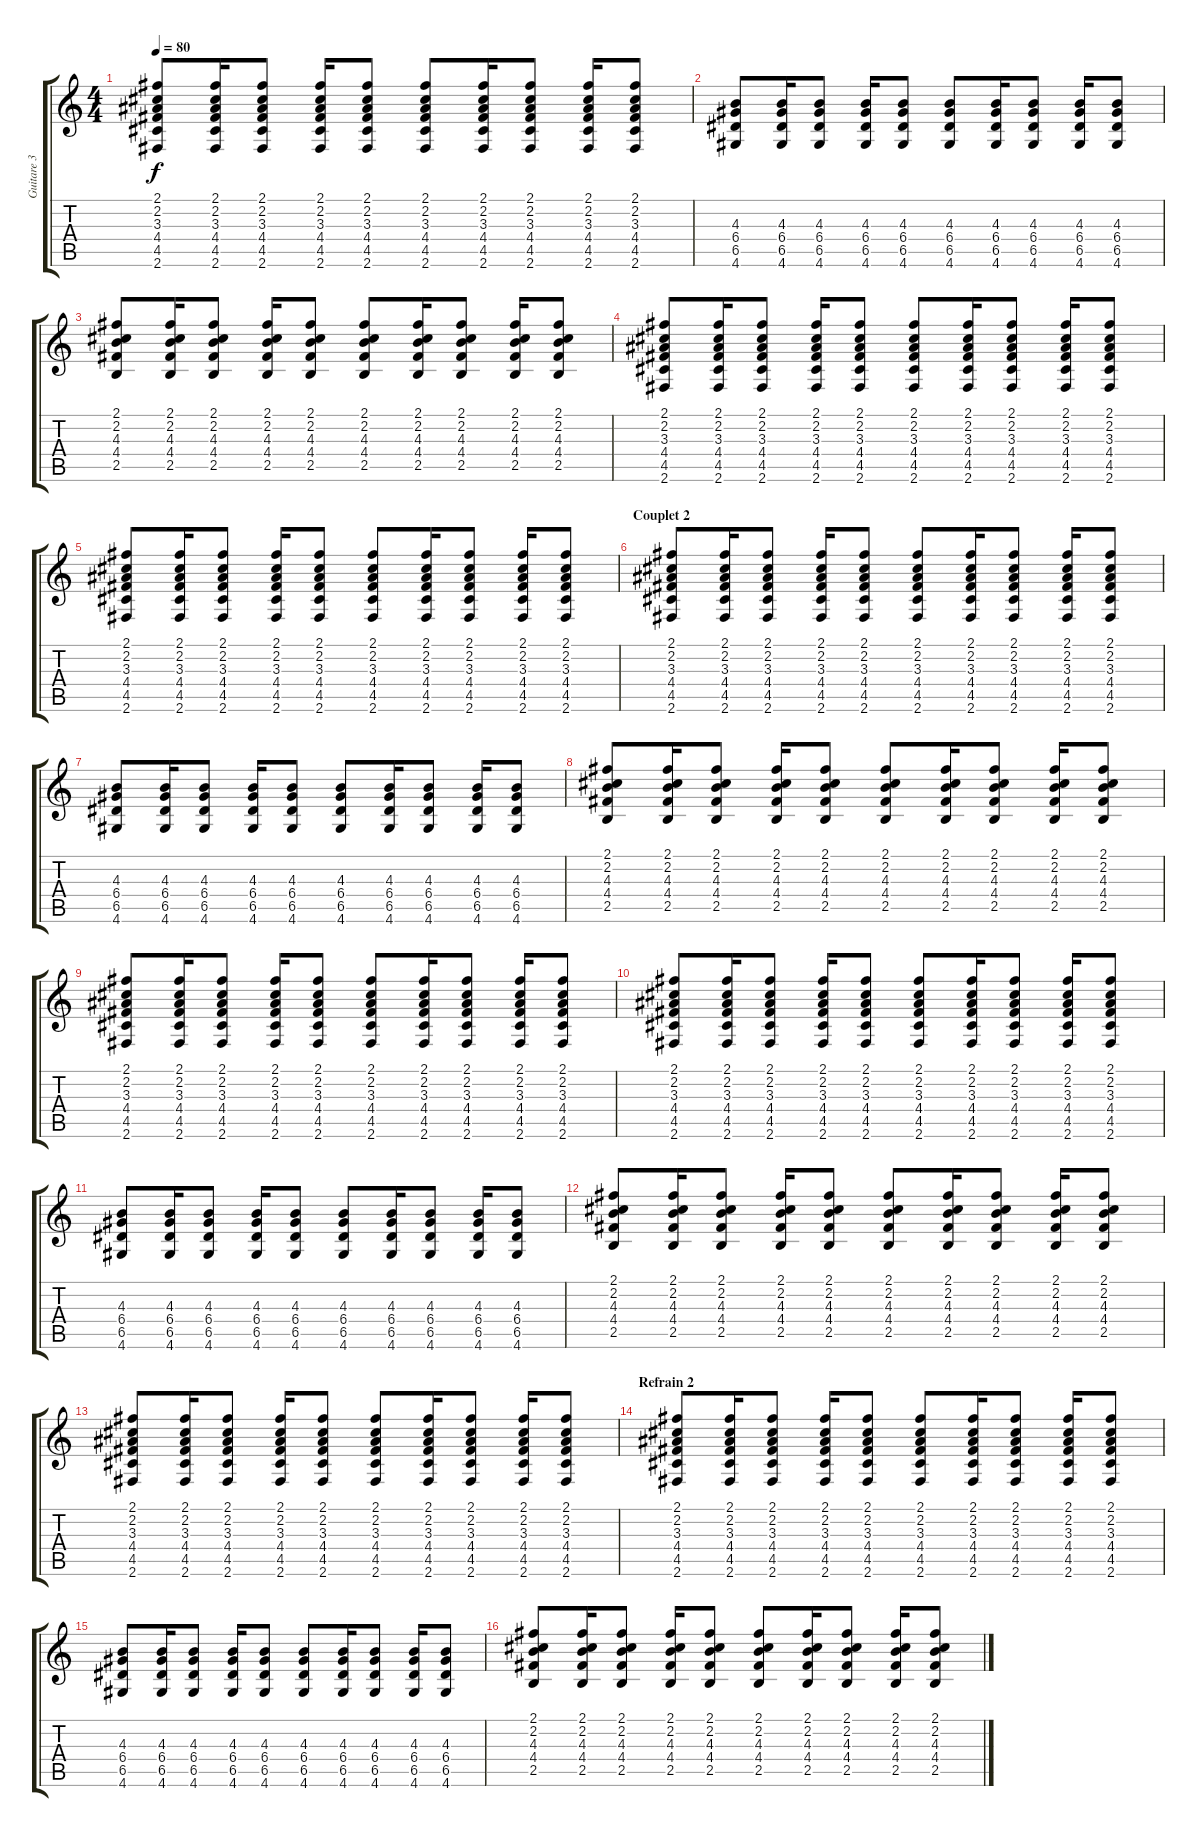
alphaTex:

\track ("Guitare 3" "Guitare 3") {instrument acousticguitarnylon}
\staff {score tabs}
\tuning (E4 B3 G3 D3 A2 E2) {hide}
\ts (4 4)
\tempo 80
\clef g2
\ks c
(2.1 2.2 3.3 4.4 4.5 2.6).8{dy f} (2.1 2.2 3.3 4.4 4.5 2.6).16 (2.1 2.2 3.3 4.4 4.5 2.6).8 (2.1 2.2 3.3 4.4 4.5 2.6).16 (2.1 2.2 3.3 4.4 4.5 2.6).8 (2.1 2.2 3.3 4.4 4.5 2.6).8 (2.1 2.2 3.3 4.4 4.5 2.6).16 (2.1 2.2 3.3 4.4 4.5 2.6).8 (2.1 2.2 3.3 4.4 4.5 2.6).16 (2.1 2.2 3.3 4.4 4.5 2.6).8 |
(4.3 6.4 6.5 4.6).8 (4.3 6.4 6.5 4.6).16 (4.3 6.4 6.5 4.6).8 (4.3 6.4 6.5 4.6).16 (4.3 6.4 6.5 4.6).8 (4.3 6.4 6.5 4.6).8 (4.3 6.4 6.5 4.6).16 (4.3 6.4 6.5 4.6).8 (4.3 6.4 6.5 4.6).16 (4.3 6.4 6.5 4.6).8 |
(2.1 2.2 4.3 4.4 2.5).8 (2.1 2.2 4.3 4.4 2.5).16 (2.1 2.2 4.3 4.4 2.5).8 (2.1 2.2 4.3 4.4 2.5).16 (2.1 2.2 4.3 4.4 2.5).8 (2.1 2.2 4.3 4.4 2.5).8 (2.1 2.2 4.3 4.4 2.5).16 (2.1 2.2 4.3 4.4 2.5).8 (2.1 2.2 4.3 4.4 2.5).16 (2.1 2.2 4.3 4.4 2.5).8 |
(2.1 2.2 3.3 4.4 4.5 2.6).8 (2.1 2.2 3.3 4.4 4.5 2.6).16 (2.1 2.2 3.3 4.4 4.5 2.6).8 (2.1 2.2 3.3 4.4 4.5 2.6).16 (2.1 2.2 3.3 4.4 4.5 2.6).8 (2.1 2.2 3.3 4.4 4.5 2.6).8 (2.1 2.2 3.3 4.4 4.5 2.6).16 (2.1 2.2 3.3 4.4 4.5 2.6).8 (2.1 2.2 3.3 4.4 4.5 2.6).16 (2.1 2.2 3.3 4.4 4.5 2.6).8 |
(2.1 2.2 3.3 4.4 4.5 2.6).8 (2.1 2.2 3.3 4.4 4.5 2.6).16 (2.1 2.2 3.3 4.4 4.5 2.6).8 (2.1 2.2 3.3 4.4 4.5 2.6).16 (2.1 2.2 3.3 4.4 4.5 2.6).8 (2.1 2.2 3.3 4.4 4.5 2.6).8 (2.1 2.2 3.3 4.4 4.5 2.6).16 (2.1 2.2 3.3 4.4 4.5 2.6).8 (2.1 2.2 3.3 4.4 4.5 2.6).16 (2.1 2.2 3.3 4.4 4.5 2.6).8 |
\section ("" "Couplet 2")
(2.1 2.2 3.3 4.4 4.5 2.6).8 (2.1 2.2 3.3 4.4 4.5 2.6).16 (2.1 2.2 3.3 4.4 4.5 2.6).8 (2.1 2.2 3.3 4.4 4.5 2.6).16 (2.1 2.2 3.3 4.4 4.5 2.6).8 (2.1 2.2 3.3 4.4 4.5 2.6).8 (2.1 2.2 3.3 4.4 4.5 2.6).16 (2.1 2.2 3.3 4.4 4.5 2.6).8 (2.1 2.2 3.3 4.4 4.5 2.6).16 (2.1 2.2 3.3 4.4 4.5 2.6).8 |
(4.3 6.4 6.5 4.6).8 (4.3 6.4 6.5 4.6).16 (4.3 6.4 6.5 4.6).8 (4.3 6.4 6.5 4.6).16 (4.3 6.4 6.5 4.6).8 (4.3 6.4 6.5 4.6).8 (4.3 6.4 6.5 4.6).16 (4.3 6.4 6.5 4.6).8 (4.3 6.4 6.5 4.6).16 (4.3 6.4 6.5 4.6).8 |
(2.1 2.2 4.3 4.4 2.5).8 (2.1 2.2 4.3 4.4 2.5).16 (2.1 2.2 4.3 4.4 2.5).8 (2.1 2.2 4.3 4.4 2.5).16 (2.1 2.2 4.3 4.4 2.5).8 (2.1 2.2 4.3 4.4 2.5).8 (2.1 2.2 4.3 4.4 2.5).16 (2.1 2.2 4.3 4.4 2.5).8 (2.1 2.2 4.3 4.4 2.5).16 (2.1 2.2 4.3 4.4 2.5).8 |
(2.1 2.2 3.3 4.4 4.5 2.6).8 (2.1 2.2 3.3 4.4 4.5 2.6).16 (2.1 2.2 3.3 4.4 4.5 2.6).8 (2.1 2.2 3.3 4.4 4.5 2.6).16 (2.1 2.2 3.3 4.4 4.5 2.6).8 (2.1 2.2 3.3 4.4 4.5 2.6).8 (2.1 2.2 3.3 4.4 4.5 2.6).16 (2.1 2.2 3.3 4.4 4.5 2.6).8 (2.1 2.2 3.3 4.4 4.5 2.6).16 (2.1 2.2 3.3 4.4 4.5 2.6).8 |
(2.1 2.2 3.3 4.4 4.5 2.6).8 (2.1 2.2 3.3 4.4 4.5 2.6).16 (2.1 2.2 3.3 4.4 4.5 2.6).8 (2.1 2.2 3.3 4.4 4.5 2.6).16 (2.1 2.2 3.3 4.4 4.5 2.6).8 (2.1 2.2 3.3 4.4 4.5 2.6).8 (2.1 2.2 3.3 4.4 4.5 2.6).16 (2.1 2.2 3.3 4.4 4.5 2.6).8 (2.1 2.2 3.3 4.4 4.5 2.6).16 (2.1 2.2 3.3 4.4 4.5 2.6).8 |
(4.3 6.4 6.5 4.6).8 (4.3 6.4 6.5 4.6).16 (4.3 6.4 6.5 4.6).8 (4.3 6.4 6.5 4.6).16 (4.3 6.4 6.5 4.6).8 (4.3 6.4 6.5 4.6).8 (4.3 6.4 6.5 4.6).16 (4.3 6.4 6.5 4.6).8 (4.3 6.4 6.5 4.6).16 (4.3 6.4 6.5 4.6).8 |
(2.1 2.2 4.3 4.4 2.5).8 (2.1 2.2 4.3 4.4 2.5).16 (2.1 2.2 4.3 4.4 2.5).8 (2.1 2.2 4.3 4.4 2.5).16 (2.1 2.2 4.3 4.4 2.5).8 (2.1 2.2 4.3 4.4 2.5).8 (2.1 2.2 4.3 4.4 2.5).16 (2.1 2.2 4.3 4.4 2.5).8 (2.1 2.2 4.3 4.4 2.5).16 (2.1 2.2 4.3 4.4 2.5).8 |
(2.1 2.2 3.3 4.4 4.5 2.6).8 (2.1 2.2 3.3 4.4 4.5 2.6).16 (2.1 2.2 3.3 4.4 4.5 2.6).8 (2.1 2.2 3.3 4.4 4.5 2.6).16 (2.1 2.2 3.3 4.4 4.5 2.6).8 (2.1 2.2 3.3 4.4 4.5 2.6).8 (2.1 2.2 3.3 4.4 4.5 2.6).16 (2.1 2.2 3.3 4.4 4.5 2.6).8 (2.1 2.2 3.3 4.4 4.5 2.6).16 (2.1 2.2 3.3 4.4 4.5 2.6).8 |
\section ("" "Refrain 2")
(2.1 2.2 3.3 4.4 4.5 2.6).8 (2.1 2.2 3.3 4.4 4.5 2.6).16 (2.1 2.2 3.3 4.4 4.5 2.6).8 (2.1 2.2 3.3 4.4 4.5 2.6).16 (2.1 2.2 3.3 4.4 4.5 2.6).8 (2.1 2.2 3.3 4.4 4.5 2.6).8 (2.1 2.2 3.3 4.4 4.5 2.6).16 (2.1 2.2 3.3 4.4 4.5 2.6).8 (2.1 2.2 3.3 4.4 4.5 2.6).16 (2.1 2.2 3.3 4.4 4.5 2.6).8 |
(4.3 6.4 6.5 4.6).8 (4.3 6.4 6.5 4.6).16 (4.3 6.4 6.5 4.6).8 (4.3 6.4 6.5 4.6).16 (4.3 6.4 6.5 4.6).8 (4.3 6.4 6.5 4.6).8 (4.3 6.4 6.5 4.6).16 (4.3 6.4 6.5 4.6).8 (4.3 6.4 6.5 4.6).16 (4.3 6.4 6.5 4.6).8 |
(2.1 2.2 4.3 4.4 2.5).8 (2.1 2.2 4.3 4.4 2.5).16 (2.1 2.2 4.3 4.4 2.5).8 (2.1 2.2 4.3 4.4 2.5).16 (2.1 2.2 4.3 4.4 2.5).8 (2.1 2.2 4.3 4.4 2.5).8 (2.1 2.2 4.3 4.4 2.5).16 (2.1 2.2 4.3 4.4 2.5).8 (2.1 2.2 4.3 4.4 2.5).16 (2.1 2.2 4.3 4.4 2.5).8
